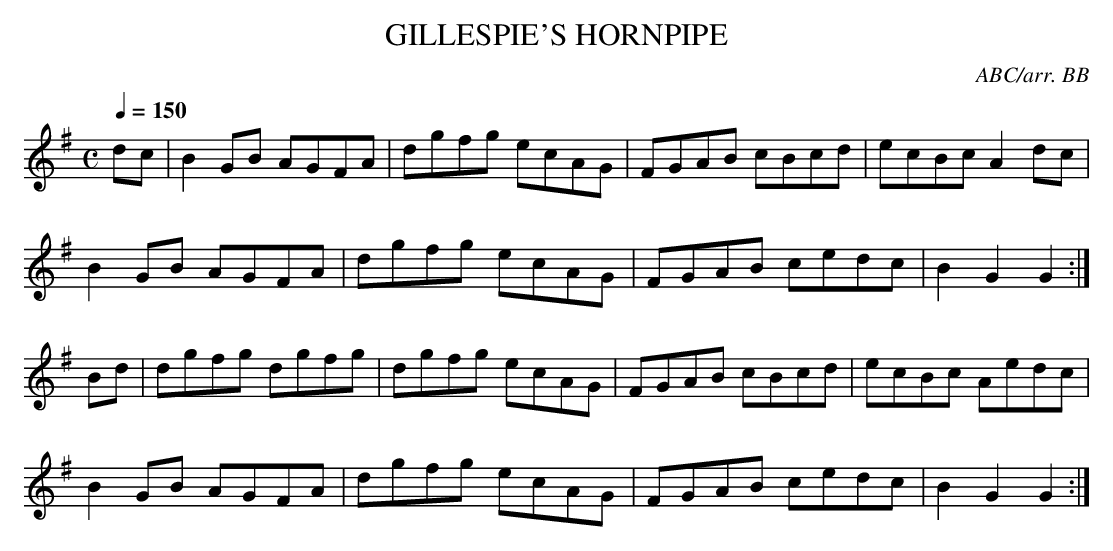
X:1
T:GILLESPIE'S HORNPIPE
C:ABC/arr. BB
L:1/8
M:C
Q:1/4=150
K:G
dc|B2GB AGFA|dgfg ecAG|FGAB cBcd|ecBc A2dc|
B2GB AGFA|dgfg ecAG|FGAB cedc|B2G2 G2 :|
Bd|dgfg dgfg|dgfg ecAG|FGAB cBcd|ecBc Aedc|
B2GB AGFA|dgfg ecAG|FGAB cedc|B2G2 G2 :|
